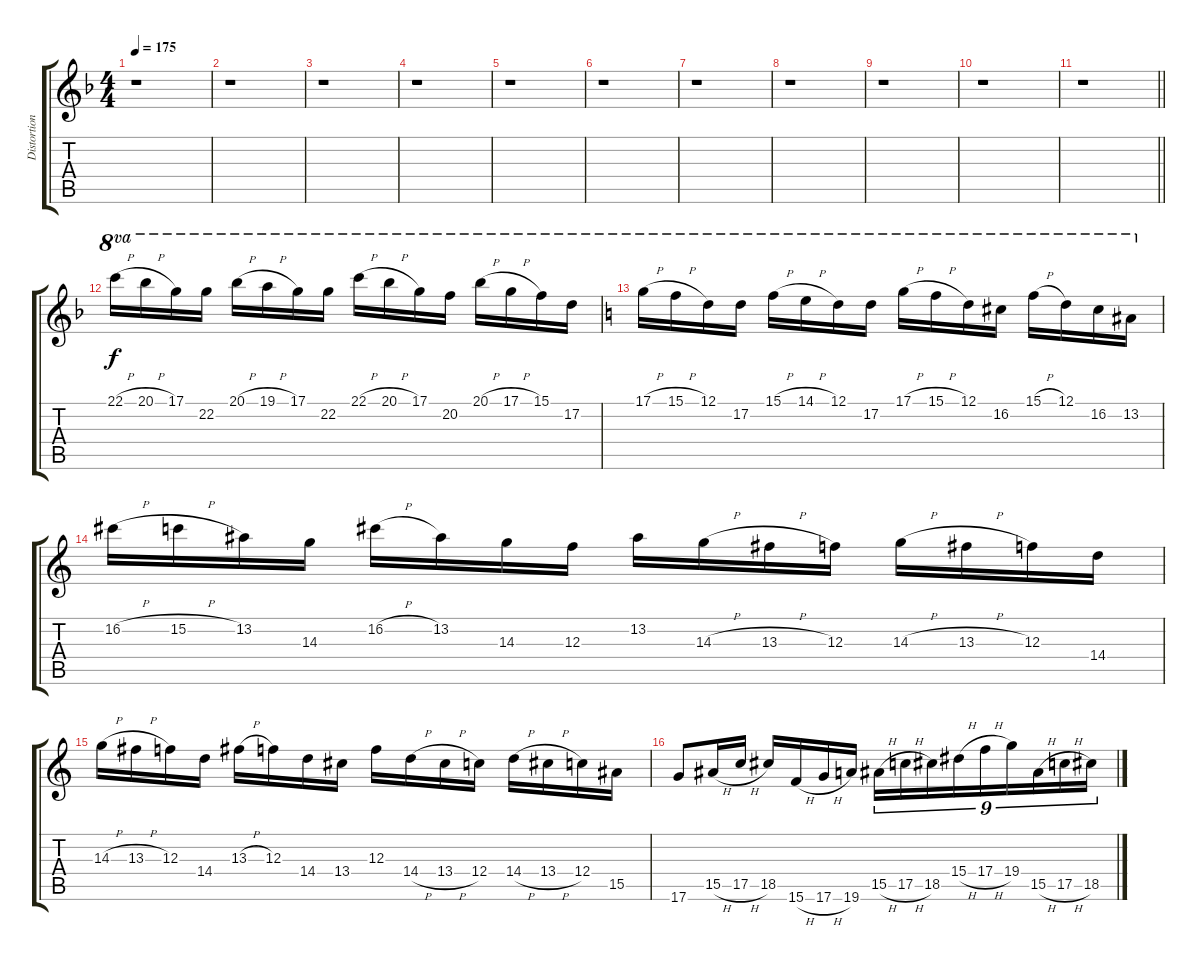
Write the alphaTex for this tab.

\track ("Distortion Guitar" "Distortion") {instrument distortionguitar}
\staff {score tabs}
\tuning (D4 A3 F3 C3 G2 D2) {hide}
\ts (4 4)
\tempo 175
\clef g2
\ks f
r.1{dy f} |
r.1 |
r.1 |
r.1 |
r.1 |
r.1 |
r.1 |
r.1 |
r.1 |
r.1 |
\barLineRight lightlight
r.1 |
22.1{h}.16{ot 8va} 20.1{h}.16{ot 8va} 17.1.16{ot 8va} 22.2.16{ot 8va} 20.1{h}.16{ot 8va} 19.1{h}.16{ot 8va} 17.1.16{ot 8va} 22.2.16{ot 8va} 22.1{h}.16{ot 8va} 20.1{h}.16{ot 8va} 17.1.16{ot 8va} 20.2.16{ot 8va} 20.1{h}.16{ot 8va} 17.1{h}.16{ot 8va} 15.1.16{ot 8va} 17.2.16{ot 8va} |
\ks c
17.1{h}.16{ot 8va} 15.1{h}.16{ot 8va} 12.1.16{ot 8va} 17.2.16{ot 8va} 15.1{h}.16{ot 8va} 14.1{h}.16{ot 8va} 12.1.16{ot 8va} 17.2.16{ot 8va} 17.1{h}.16{ot 8va} 15.1{h}.16{ot 8va} 12.1.16{ot 8va} 16.2.16{ot 8va} 15.1{h}.16{ot 8va} 12.1.16{ot 8va} 16.2.16{ot 8va} 13.2.16{ot 8va} |
16.2{h}.16 15.2{h}.16 13.2.16 14.3.16 16.2{h}.16 13.2.16 14.3.16 12.3.16 13.2.16 14.3{h}.16 13.3{h}.16 12.3.16 14.3{h}.16 13.3{h}.16 12.3.16 14.4.16 |
14.3{h}.16 13.3{h}.16 12.3.16 14.4.16 13.3{h}.16 12.3.16 14.4.16 13.4.16 12.3.16 14.4{h}.16 13.4{h}.16 12.4.16 14.4{h}.16 13.4{h}.16 12.4.16 15.5.16 |
17.6.8 15.5{h}.16 17.5{h}.16 18.5.16 15.6{h}.16 17.6{h}.16 19.6.16 15.5{h}.16{tu (9 8)} 17.5{h}.16{tu (9 8)} 18.5.16{tu (9 8)} 15.4{h}.16{tu (9 8)} 17.4{h}.16{tu (9 8)} 19.4.16{tu (9 8)} 15.5{h}.16{tu (9 8)} 17.5{h}.16{tu (9 8)} 18.5.16{tu (9 8)}
